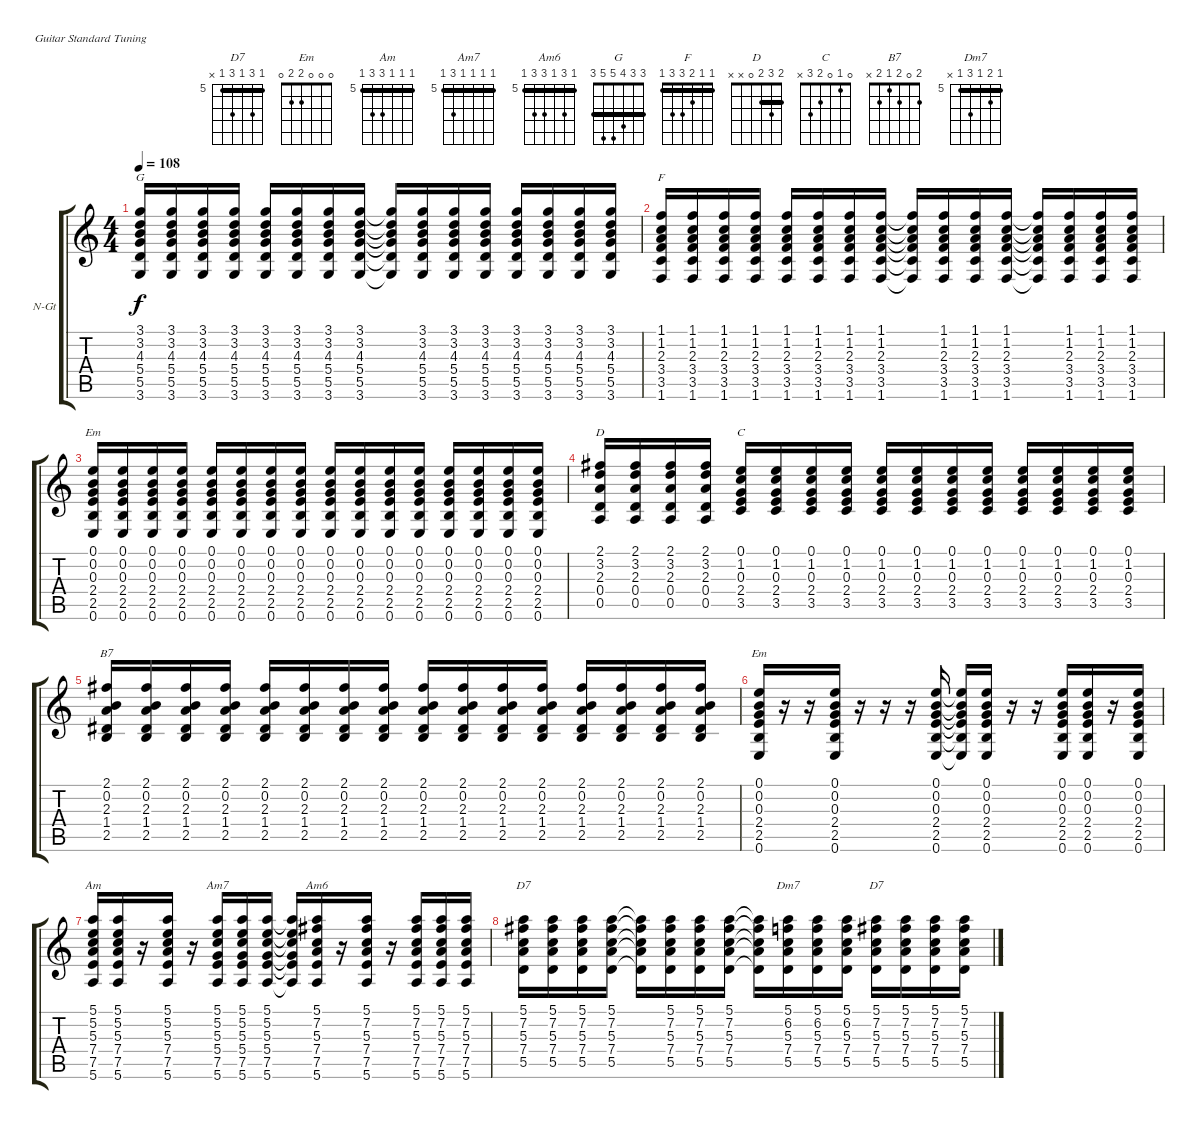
\bracketExtendMode groupsimilarinstruments
\firstSystemTrackNameOrientation horizontal
\otherSystemsTrackNameOrientation horizontal
\track ("Paco" "N-Gt") {instrument acousticguitarnylon}
\staff {score tabs}
\tuning (E4 B3 G3 D3 A2 E2)
\chord ("D7" 5 7 5 7 5 x) {firstfret 5 showfingering false barre (5 5)}
\chord ("Em" 0 0 0 2 2 0) {showfingering false}
\chord ("Am" 5 5 5 7 7 5) {firstfret 5 showfingering false barre (5 5 5)}
\chord ("Am7" 5 5 5 5 7 5) {firstfret 5 showfingering false barre (5 5 5 5)}
\chord ("Am6" 5 7 5 7 7 5) {firstfret 5 showfingering false barre (5 5)}
\chord ("G" 3 3 4 5 5 3) {showfingering false barre (3 3)}
\chord ("F" 1 1 2 3 3 1) {showfingering false barre (1 1)}
\chord ("D" 2 3 2 0 x x) {showfingering false barre 2}
\chord ("C" 0 1 0 2 3 x) {showfingering false}
\chord ("B7" 2 0 2 1 2 x) {showfingering false}
\chord ("Dm7" 5 6 5 7 5 x) {firstfret 5 showfingering false barre (5 5)}
\ts (4 4)
\tempo 108
\clef g2
\ks c
(3.1 3.2 4.3 5.4 5.5 3.6).16{ch "G" dy f} (3.1 3.2 4.3 5.4 5.5 3.6).16 (3.1 3.2 4.3 5.4 5.5 3.6).16 (3.1 3.2 4.3 5.4 5.5 3.6).16 (3.1 3.2 4.3 5.4 5.5 3.6).16 (3.1 3.2 4.3 5.4 5.5 3.6).16 (3.1 3.2 4.3 5.4 5.5 3.6).16 (3.1 3.2 4.3 5.4 5.5 3.6).16 (3.1{t} 3.2{t} 4.3{t} 5.4{t} 5.5{t} 3.6{t}).16 (3.1 3.2 4.3 5.4 5.5 3.6).16 (3.1 3.2 4.3 5.4 5.5 3.6).16 (3.1 3.2 4.3 5.4 5.5 3.6).16 (3.1 3.2 4.3 5.4 5.5 3.6).16 (3.1 3.2 4.3 5.4 5.5 3.6).16 (3.1 3.2 4.3 5.4 5.5 3.6).16 (3.1 3.2 4.3 5.4 5.5 3.6).16 |
(1.1 1.2 2.3 3.4 3.5 1.6).16{ch "F"} (1.1 1.2 2.3 3.4 3.5 1.6).16 (1.1 1.2 2.3 3.4 3.5 1.6).16 (1.1 1.2 2.3 3.4 3.5 1.6).16 (1.1 1.2 2.3 3.4 3.5 1.6).16 (1.1 1.2 2.3 3.4 3.5 1.6).16 (1.1 1.2 2.3 3.4 3.5 1.6).16 (1.1 1.2 2.3 3.4 3.5 1.6).16 (1.1{t} 1.2{t} 2.3{t} 3.4{t} 3.5{t} 1.6{t}).16 (1.1 1.2 2.3 3.4 3.5 1.6).16 (1.1 1.2 2.3 3.4 3.5 1.6).16 (1.1 1.2 2.3 3.4 3.5 1.6).16 (1.1{t} 1.2{t} 2.3{t} 3.4{t} 3.5{t} 1.6{t}).16 (1.1 1.2 2.3 3.4 3.5 1.6).16 (1.1 1.2 2.3 3.4 3.5 1.6).16 (1.1 1.2 2.3 3.4 3.5 1.6).16 |
(0.1 0.2 0.3 2.4 2.5 0.6).16{ch "Em"} (0.1 0.2 0.3 2.4 2.5 0.6).16 (0.1 0.2 0.3 2.4 2.5 0.6).16 (0.1 0.2 0.3 2.4 2.5 0.6).16 (0.1 0.2 0.3 2.4 2.5 0.6).16 (0.1 0.2 0.3 2.4 2.5 0.6).16 (0.1 0.2 0.3 2.4 2.5 0.6).16 (0.1 0.2 0.3 2.4 2.5 0.6).16 (0.1 0.2 0.3 2.4 2.5 0.6).16 (0.1 0.2 0.3 2.4 2.5 0.6).16 (0.1 0.2 0.3 2.4 2.5 0.6).16 (0.1 0.2 0.3 2.4 2.5 0.6).16 (0.1 0.2 0.3 2.4 2.5 0.6).16 (0.1 0.2 0.3 2.4 2.5 0.6).16 (0.1 0.2 0.3 2.4 2.5 0.6).16 (0.1 0.2 0.3 2.4 2.5 0.6).16 |
(2.1 3.2 2.3 0.4 0.5).16{ch "D"} (2.1 3.2 2.3 0.4 0.5).16 (2.1 3.2 2.3 0.4 0.5).16 (2.1 3.2 2.3 0.4 0.5).16 (0.1 1.2 0.3 2.4 3.5).16{ch "C"} (0.1 1.2 0.3 2.4 3.5).16 (0.1 1.2 0.3 2.4 3.5).16 (0.1 1.2 0.3 2.4 3.5).16 (0.1 1.2 0.3 2.4 3.5).16 (0.1 1.2 0.3 2.4 3.5).16 (0.1 1.2 0.3 2.4 3.5).16 (0.1 1.2 0.3 2.4 3.5).16 (0.1 1.2 0.3 2.4 3.5).16 (0.1 1.2 0.3 2.4 3.5).16 (0.1 1.2 0.3 2.4 3.5).16 (0.1 1.2 0.3 2.4 3.5).16 |
(2.1 0.2 2.3 1.4 2.5).16{ch "B7"} (2.1 0.2 2.3 1.4 2.5).16 (2.1 0.2 2.3 1.4 2.5).16 (2.1 0.2 2.3 1.4 2.5).16 (2.1 0.2 2.3 1.4 2.5).16 (2.1 0.2 2.3 1.4 2.5).16 (2.1 0.2 2.3 1.4 2.5).16 (2.1 0.2 2.3 1.4 2.5).16 (2.1 0.2 2.3 1.4 2.5).16 (2.1 0.2 2.3 1.4 2.5).16 (2.1 0.2 2.3 1.4 2.5).16 (2.1 0.2 2.3 1.4 2.5).16 (2.1 0.2 2.3 1.4 2.5).16 (2.1 0.2 2.3 1.4 2.5).16 (2.1 0.2 2.3 1.4 2.5).16 (2.1 0.2 2.3 1.4 2.5).16 |
(0.1 0.2 0.3 2.4 2.5 0.6).16{ch "Em"} r.16 r.16 (0.1 0.2 0.3 2.4 2.5 0.6).16 r.16 r.16 r.16 (0.1 0.2 0.3 2.4 2.5 0.6).16 (0.1{t} 0.2{t} 0.3{t} 2.4{t} 2.5{t} 0.6{t}).16 (0.1 0.2 0.3 2.4 2.5 0.6).16 r.16 r.16 (0.1 0.2 0.3 2.4 2.5 0.6).16 (0.1 0.2 0.3 2.4 2.5 0.6).16 r.16 (0.1 0.2 0.3 2.4 2.5 0.6).16 |
(5.1 5.2 5.3 7.4 7.5 5.6).16{ch "Am"} (5.1 5.2 5.3 7.4 7.5 5.6).16 r.16 (5.1 5.2 5.3 7.4 7.5 5.6).16 r.16 (5.1 5.2 5.3 5.4 7.5 5.6).16{ch "Am7"} (5.1 5.2 5.3 5.4 7.5 5.6).16 (5.1 5.2 5.3 5.4 7.5 5.6).16 (5.1{t} 5.2{t} 5.3{t} 5.4{t} 7.5{t} 5.6{t}).16 (5.1 7.2 5.3 7.4 7.5 5.6).16{ch "Am6"} r.16 (5.1 7.2 5.3 7.4 7.5 5.6).16 r.16 (5.1 7.2 5.3 7.4 7.5 5.6).16 (5.1 7.2 5.3 7.4 7.5 5.6).16 (5.1 7.2 5.3 7.4 7.5 5.6).16 |
(5.1 7.2 5.3 7.4 5.5).16{ch "D7"} (5.1 7.2 5.3 7.4 5.5).16 (5.1 7.2 5.3 7.4 5.5).16 (5.1 7.2 5.3 7.4 5.5).16 (5.1{t} 7.2{t} 5.3{t} 7.4{t} 5.5{t}).16 (5.1 7.2 5.3 7.4 5.5).16 (5.1 7.2 5.3 7.4 5.5).16 (5.1 7.2 5.3 7.4 5.5).16 (5.1{t} 7.2{t} 5.3{t} 7.4{t} 5.5{t}).16 (5.1 6.2 5.3 7.4 5.5).16{ch "Dm7"} (5.1 6.2 5.3 7.4 5.5).16 (5.1 6.2 5.3 7.4 5.5).16 (5.1 7.2 5.3 7.4 5.5).16{ch "D7"} (5.1 7.2 5.3 7.4 5.5).16 (5.1 7.2 5.3 7.4 5.5).16 (5.1 7.2 5.3 7.4 5.5).16
